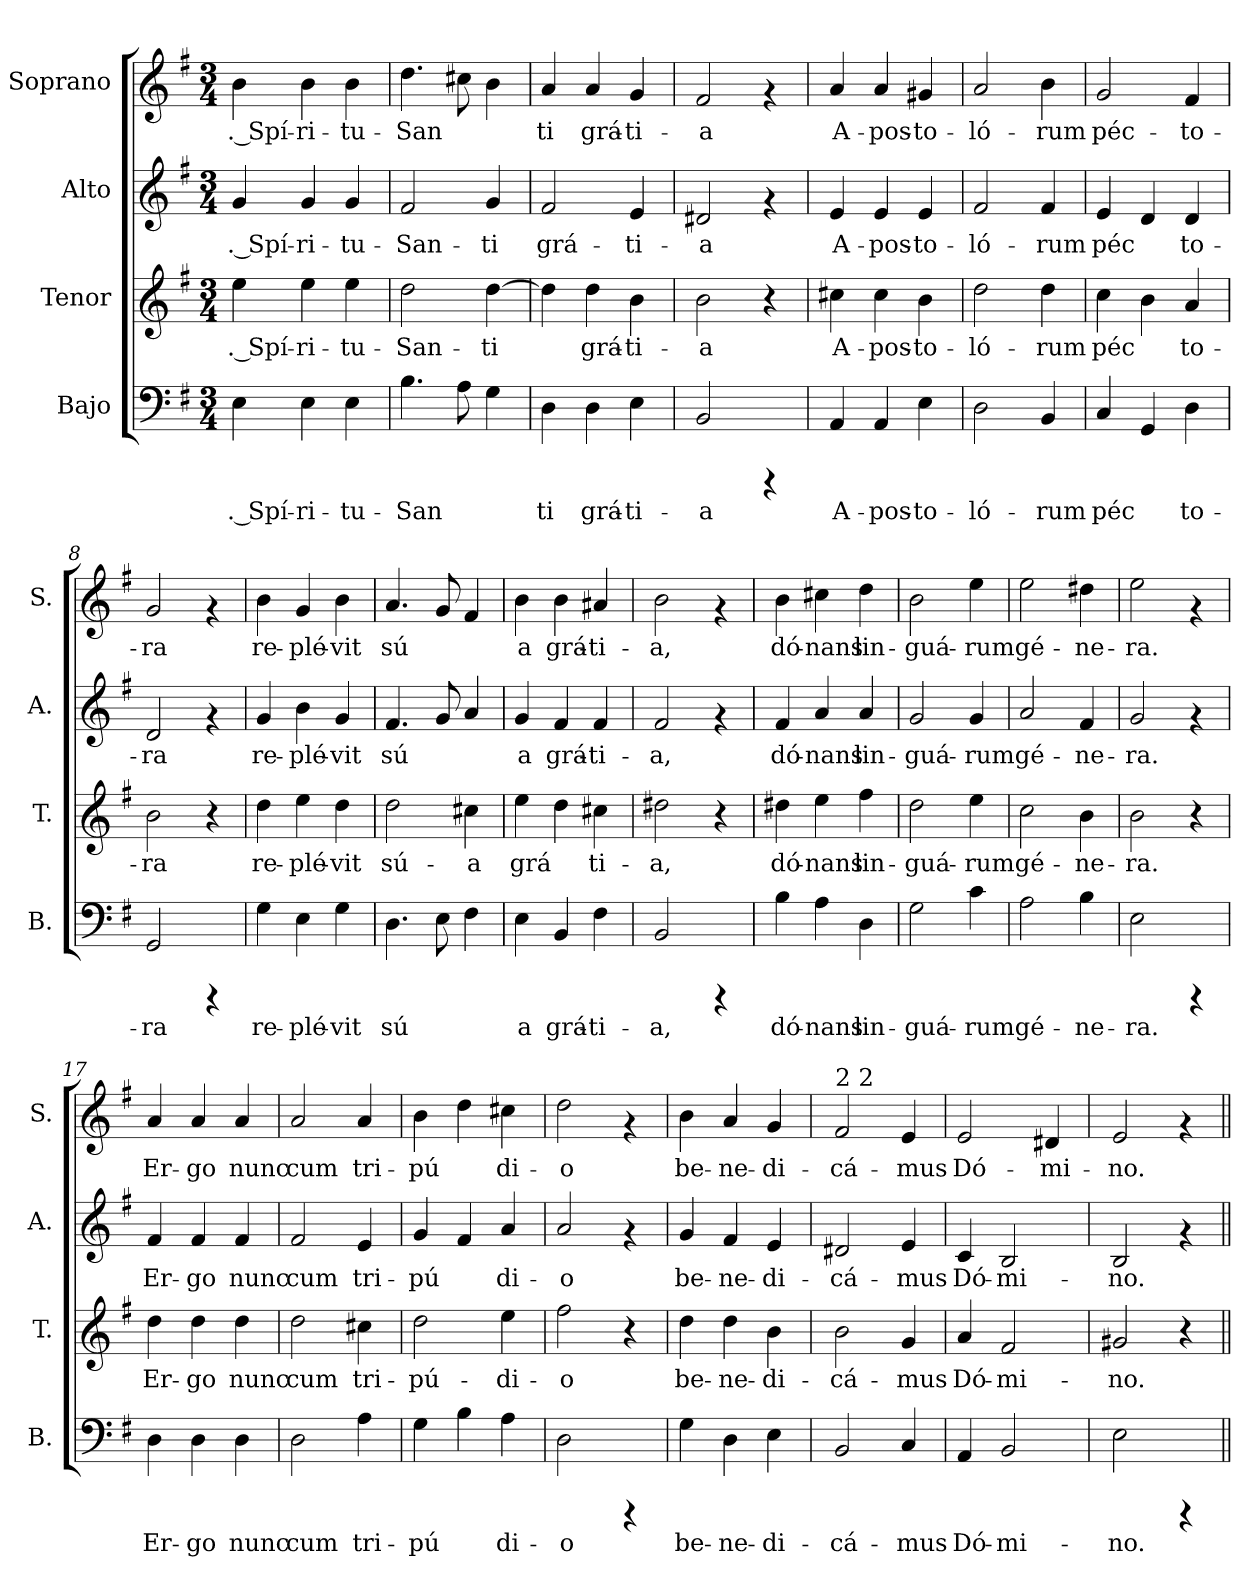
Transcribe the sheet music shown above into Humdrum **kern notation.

**kern	**text	**kern	**text	**kern	**text	**kern	**text
*part4	*part4	*part3	*part3	*part2	*part2	*part1	*part1
*staff4	*staff4	*staff3	*staff3	*staff2	*staff2	*staff1	*staff1
*I"Bajo	*	*I"Tenor	*	*I"Alto	*	*I"Soprano	*
*I'B.	*	*I'T.	*	*I'A.	*	*I'S.	*
!!LO:PB:g=z
*stria5	*	*stria5	*	*stria5	*	*stria5	*
*clefF4	*	*	*	*clefG2	*	*clefG2	*
*k[f#]	*	*k[f#]	*	*k[f#]	*	*k[f#]	*
*G:	*	*G:	*	*G:	*	*G:	*
*M3/4	*	*M3/4	*	*M3/4	*	*M3/4	*
=1	=1	=1	=1	=1	=1	=1	=1
!	!LO:LY:b:cj	!	!LO:LY:b:cj	!	!LO:LY:b:cj	!	!LO:LY:b:cj
4E\	. Spí-	4ee\	. Spí-	4g/	. Spí-	4b\	. Spí-
!	!LO:LY:b:cj	!	!LO:LY:b:cj	!	!LO:LY:b:cj	!	!LO:LY:b:cj
4E\	-ri-	4ee\	-ri-	4g/	-ri-	4b\	-ri-
!	!LO:LY:b:cj	!	!LO:LY:b:cj	!	!LO:LY:b:cj	!	!LO:LY:b:cj
4E\	-tu-	4ee\	-tu-	4g/	-tu-	4b\	-tu-
=2	=2	=2	=2	=2	=2	=2	=2
!	!LO:LY:b:cj	!	!LO:LY:b:cj	!	!LO:LY:b:cj	!	!LO:LY:b:cj
4.B\	-San-	2dd\	-San-	2f#/	-San-	4.dd\	-San-
!	!LO:LY:b:cj	!	!	!	!	!	!LO:LY:b:cj
8A\	--	.	.	.	.	8cc#X\	--
!	!LO:LY:b:cj	!	!LO:LY:b:cj	!	!LO:LY:b:cj	!	!LO:LY:b:cj
4G\	--	[>4dd\	-ti	4g/	-ti	4b\	--
=3	=3	=3	=3	=3	=3	=3	=3
!	!LO:LY:b:cj	!	!LO:LY:b:cj	!	!LO:LY:b:cj	!	!LO:LY:b:cj
4D\	-ti	4dd\]	.	2f#/	grá-	4a/	-ti
!	!LO:LY:b:cj	!	!LO:LY:b:cj	!	!	!	!LO:LY:b:cj
4D\	grá-	4dd\	grá-	.	.	4a/	grá-
!	!LO:LY:b:cj	!	!LO:LY:b:cj	!	!LO:LY:b:cj	!	!LO:LY:b:cj
4E\	-ti-	4b\	-ti-	4e/	-ti-	4g/	-ti-
=4	=4	=4	=4	=4	=4	=4	=4
!	!LO:LY:b:cj	!	!LO:LY:b:cj	!	!LO:LY:b:cj	!	!LO:LY:b:cj
2BB/	-a	2b\	-a	2d#X/	-a	2f#/	-a
4rCCC	.	4r	.	4rf	.	4rf	.
=5	=5	=5	=5	=5	=5	=5	=5
!	!LO:LY:b:cj	!	!LO:LY:b:cj	!	!LO:LY:b:cj	!	!LO:LY:b:cj
4AA/	A-	4cc#X\	A-	4e/	A-	4a/	A-
!	!LO:LY:b:cj	!	!LO:LY:b:cj	!	!LO:LY:b:cj	!	!LO:LY:b:cj
4AA/	-pos-	4cc#\	-pos-	4e/	-pos-	4a/	-pos-
!	!LO:LY:b:cj	!	!LO:LY:b:cj	!	!LO:LY:b:cj	!	!LO:LY:b:cj
4E\	-to-	4b\	-to-	4e/	-to-	4g#X/	-to-
=6	=6	=6	=6	=6	=6	=6	=6
!	!LO:LY:b:cj	!	!LO:LY:b:cj	!	!LO:LY:b:cj	!	!LO:LY:b:cj
2D\	-ló-	2dd\	-ló-	2f#/	-ló-	2a/	-ló-
!	!LO:LY:b:cj	!	!LO:LY:b:cj	!	!LO:LY:b:cj	!	!LO:LY:b:cj
4BB/	-rum	4dd\	-rum	4f#/	-rum	4b\	-rum
=7	=7	=7	=7	=7	=7	=7	=7
!	!LO:LY:b:cj	!	!LO:LY:b:cj	!	!LO:LY:b:cj	!	!LO:LY:b:cj
4C/	péc-	4cc\	péc-	4e/	péc-	2g/	péc-
!	!LO:LY:b:cj	!	!LO:LY:b:cj	!	!LO:LY:b:cj	!	!
4GG/	--	4b\	--	4d/	--	.	.
!	!LO:LY:b:cj	!	!LO:LY:b:cj	!	!LO:LY:b:cj	!	!LO:LY:b:cj
4D\	-to-	4a/	-to-	4d/	-to-	4f#/	-to-
!!LO:LB:g=z
=8	=8	=8	=8	=8	=8	=8	=8
!	!LO:LY:b:cj	!	!LO:LY:b:cj	!	!LO:LY:b:cj	!	!LO:LY:b:cj
2GG/	-ra	2b\	-ra	2d/	-ra	2g/	-ra
4rCCC	.	4r	.	4rf	.	4rf	.
=9	=9	=9	=9	=9	=9	=9	=9
!	!LO:LY:b:cj	!	!LO:LY:b:cj	!	!LO:LY:b:cj	!	!LO:LY:b:cj
4G\	re-	4dd\	re-	4g/	re-	4b\	re-
!	!LO:LY:b:cj	!	!LO:LY:b:cj	!	!LO:LY:b:cj	!	!LO:LY:b:cj
4E\	-plé-	4ee\	-plé-	4b\	-plé-	4g/	-plé-
!	!LO:LY:b:cj	!	!LO:LY:b:cj	!	!LO:LY:b:cj	!	!LO:LY:b:cj
4G\	-vit	4dd\	-vit	4g/	-vit	4b\	-vit
=10	=10	=10	=10	=10	=10	=10	=10
!	!LO:LY:b:cj	!	!LO:LY:b:cj	!	!LO:LY:b:cj	!	!LO:LY:b:cj
4.D\	sú-	2dd\	sú-	4.f#/	sú-	4.a/	sú-
!	!LO:LY:b:cj	!	!	!	!LO:LY:b:cj	!	!LO:LY:b:cj
8E\	--	.	.	8g/	--	8g/	--
!	!LO:LY:b:cj	!	!LO:LY:b:cj	!	!LO:LY:b:cj	!	!LO:LY:b:cj
4F#\	--	4cc#X\	-a	4a/	--	4f#/	--
=11	=11	=11	=11	=11	=11	=11	=11
!	!LO:LY:b:cj	!	!LO:LY:b:cj	!	!LO:LY:b:cj	!	!LO:LY:b:cj
4E\	-a	4ee\	grá-	4g/	-a	4b\	-a
!	!LO:LY:b:cj	!	!LO:LY:b:cj	!	!LO:LY:b:cj	!	!LO:LY:b:cj
4BB/	grá-	4dd\	--	4f#/	grá-	4b\	grá-
!	!LO:LY:b:cj	!	!LO:LY:b:cj	!	!LO:LY:b:cj	!	!LO:LY:b:cj
4F#\	-ti-	4cc#X\	-ti-	4f#/	-ti-	4a#X/	-ti-
=12	=12	=12	=12	=12	=12	=12	=12
!	!LO:LY:b:cj	!	!LO:LY:b:cj	!	!LO:LY:b:cj	!	!LO:LY:b:cj
2BB/	-a,	2dd#X\	-a,	2f#/	-a,	2b\	-a,
4rCCC	.	4r	.	4rf	.	4rf	.
=13	=13	=13	=13	=13	=13	=13	=13
!	!LO:LY:b:cj	!	!LO:LY:b:cj	!	!LO:LY:b:cj	!	!LO:LY:b:cj
4B\	dó-	4dd#X\	dó-	4f#/	dó-	4b\	dó-
!	!LO:LY:b:cj	!	!LO:LY:b:cj	!	!LO:LY:b:cj	!	!LO:LY:b:cj
4A\	-nans	4ee\	-nans	4a/	-nans	4cc#X\	-nans
!	!LO:LY:b:cj	!	!LO:LY:b:cj	!	!LO:LY:b:cj	!	!LO:LY:b:cj
4D\	lin-	4ff#\	lin-	4a/	lin-	4dd\	lin-
=14	=14	=14	=14	=14	=14	=14	=14
!	!LO:LY:b:cj	!	!LO:LY:b:cj	!	!LO:LY:b:cj	!	!LO:LY:b:cj
2G\	-guá-	2dd\	-guá-	2g/	-guá-	2b\	-guá-
!	!LO:LY:b:cj	!	!LO:LY:b:cj	!	!LO:LY:b:cj	!	!LO:LY:b:cj
4c\	-rum	4ee\	-rum	4g/	-rum	4ee\	-rum
!!LO:PB:g=z
=15	=15	=15	=15	=15	=15	=15	=15
!	!LO:LY:b:cj	!	!LO:LY:b:cj	!	!LO:LY:b:cj	!	!LO:LY:b:cj
2A\	gé-	2cc\	gé-	2a/	gé-	2ee\	gé-
!	!LO:LY:b:cj	!	!LO:LY:b:cj	!	!LO:LY:b:cj	!	!LO:LY:b:cj
4B\	-ne-	4b\	-ne-	4f#/	-ne-	4dd#X\	-ne-
=16	=16	=16	=16	=16	=16	=16	=16
!	!LO:LY:b:cj	!	!LO:LY:b:cj	!	!LO:LY:b:cj	!	!LO:LY:b:cj
2E\	-ra.	2b\	-ra.	2g/	-ra.	2ee\	-ra.
4rCCC	.	4r	.	4rf	.	4rf	.
=17	=17	=17	=17	=17	=17	=17	=17
!	!LO:LY:b:cj	!	!LO:LY:b:cj	!	!LO:LY:b:cj	!	!LO:LY:b:cj
4D\	Er-	4dd\	Er-	4f#/	Er-	4a/	Er-
!	!LO:LY:b:cj	!	!LO:LY:b:cj	!	!LO:LY:b:cj	!	!LO:LY:b:cj
4D\	-go	4dd\	-go	4f#/	-go	4a/	-go
!	!LO:LY:b:cj	!	!LO:LY:b:cj	!	!LO:LY:b:cj	!	!LO:LY:b:cj
4D\	nunc	4dd\	nunc	4f#/	nunc	4a/	nunc
=18	=18	=18	=18	=18	=18	=18	=18
!	!LO:LY:b:cj	!	!LO:LY:b:cj	!	!LO:LY:b:cj	!	!LO:LY:b:cj
2D\	cum	2dd\	cum	2f#/	cum	2a/	cum
!	!LO:LY:b:cj	!	!LO:LY:b:cj	!	!LO:LY:b:cj	!	!LO:LY:b:cj
4A\	tri-	4cc#X\	tri-	4e/	tri-	4a/	tri-
=19	=19	=19	=19	=19	=19	=19	=19
!	!LO:LY:b:cj	!	!LO:LY:b:cj	!	!LO:LY:b:cj	!	!LO:LY:b:cj
4G\	-pú-	2dd\	-pú-	4g/	-pú-	4b\	-pú-
!	!LO:LY:b:cj	!	!	!	!LO:LY:b:cj	!	!LO:LY:b:cj
4B\	--	.	.	4f#/	--	4dd\	--
!	!LO:LY:b:cj	!	!LO:LY:b:cj	!	!LO:LY:b:cj	!	!LO:LY:b:cj
4A\	-di-	4ee\	-di-	4a/	-di-	4cc#X\	-di-
=20	=20	=20	=20	=20	=20	=20	=20
!	!LO:LY:b:cj	!	!LO:LY:b:cj	!	!LO:LY:b:cj	!	!LO:LY:b:cj
2D\	-o	2ff#\	-o	2a/	-o	2dd\	-o
4rCCC	.	4r	.	4rf	.	4rf	.
=21	=21	=21	=21	=21	=21	=21	=21
!	!LO:LY:b:cj	!	!LO:LY:b:cj	!	!LO:LY:b:cj	!	!LO:LY:b:cj
4G\	be-	4dd\	be-	4g/	be-	4b\	be-
!	!LO:LY:b:cj	!	!LO:LY:b:cj	!	!LO:LY:b:cj	!	!LO:LY:b:cj
4D\	-ne-	4dd\	-ne-	4f#/	-ne-	4a/	-ne-
!	!LO:LY:b:cj	!	!LO:LY:b:cj	!	!LO:LY:b:cj	!	!LO:LY:b:cj
4E\	-di-	4b\	-di-	4e/	-di-	4g/	-di-
!!LO:LB:g=z
=22	=22	=22	=22	=22	=22	=22	=22
!	!	!	!	!	!	!LO:TX:a:t=2 2	!
!	!LO:LY:b:cj	!	!LO:LY:b:cj	!	!LO:LY:b:cj	!	!LO:LY:b:cj
2BB/	-cá-	2b\	-cá-	2d#X/	-cá-	2f#/	-cá-
!	!LO:LY:b:cj	!	!LO:LY:b:cj	!	!LO:LY:b:cj	!	!LO:LY:b:cj
4C/	-mus	4g/	-mus	4e/	-mus	4e/	-mus
=23	=23	=23	=23	=23	=23	=23	=23
!	!LO:LY:b:cj	!	!LO:LY:b:cj	!	!LO:LY:b:cj	!	!LO:LY:b:cj
4AA/	Dó-	4a/	Dó-	4c/	Dó-	2e/	Dó-
!	!LO:LY:b:cj	!	!LO:LY:b:cj	!	!LO:LY:b:cj	!	!
2BB/	-mi-	2f#/	-mi-	2B/	-mi-	.	.
!	!	!	!	!	!	!	!LO:LY:b:cj
.	.	.	.	.	.	4d#X/	-mi-
=24	=24	=24	=24	=24	=24	=24	=24
!	!LO:LY:b:cj	!	!LO:LY:b:cj	!	!LO:LY:b:cj	!	!LO:LY:b:cj
2E\	-no.	2g#X/	-no.	2B/	-no.	2e/	-no.
4rCCC	.	4r	.	4rf	.	4rf	.
=||	=||	=||	=||	=||	=||	=||	=||
*-	*-	*-	*-	*-	*-	*-	*-
